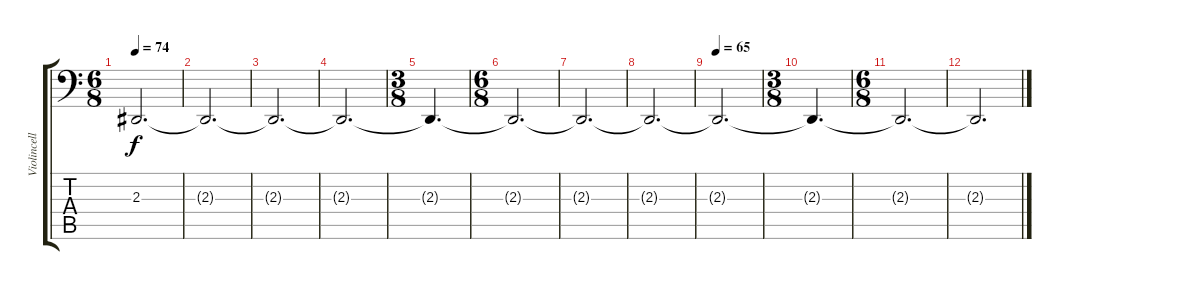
\track ("Violincello Section (SF Symphony)" "Violincell") {instrument stringensemble1}
\staff {score tabs}
\tuning (B2 Gb2 Db2 Ab1 Eb1 Bb0) {hide}
\ts (6 8)
\tempo 74
\clef f4
\ks c
2.3{t}.2{d dy f} |
2.3{t}.2{d} |
2.3{t}.2{d} |
2.3{t}.2{d} |
\ts (3 8)
2.3{t}.4{d} |
\ts (6 8)
2.3{t}.2{d} |
2.3{t}.2{d} |
2.3{t}.2{d} |
\tempo 65
2.3{t}.2{d} |
\ts (3 8)
2.3{t}.4{d} |
\ts (6 8)
2.3{t}.2{d} |
2.3{t}.2{d}
